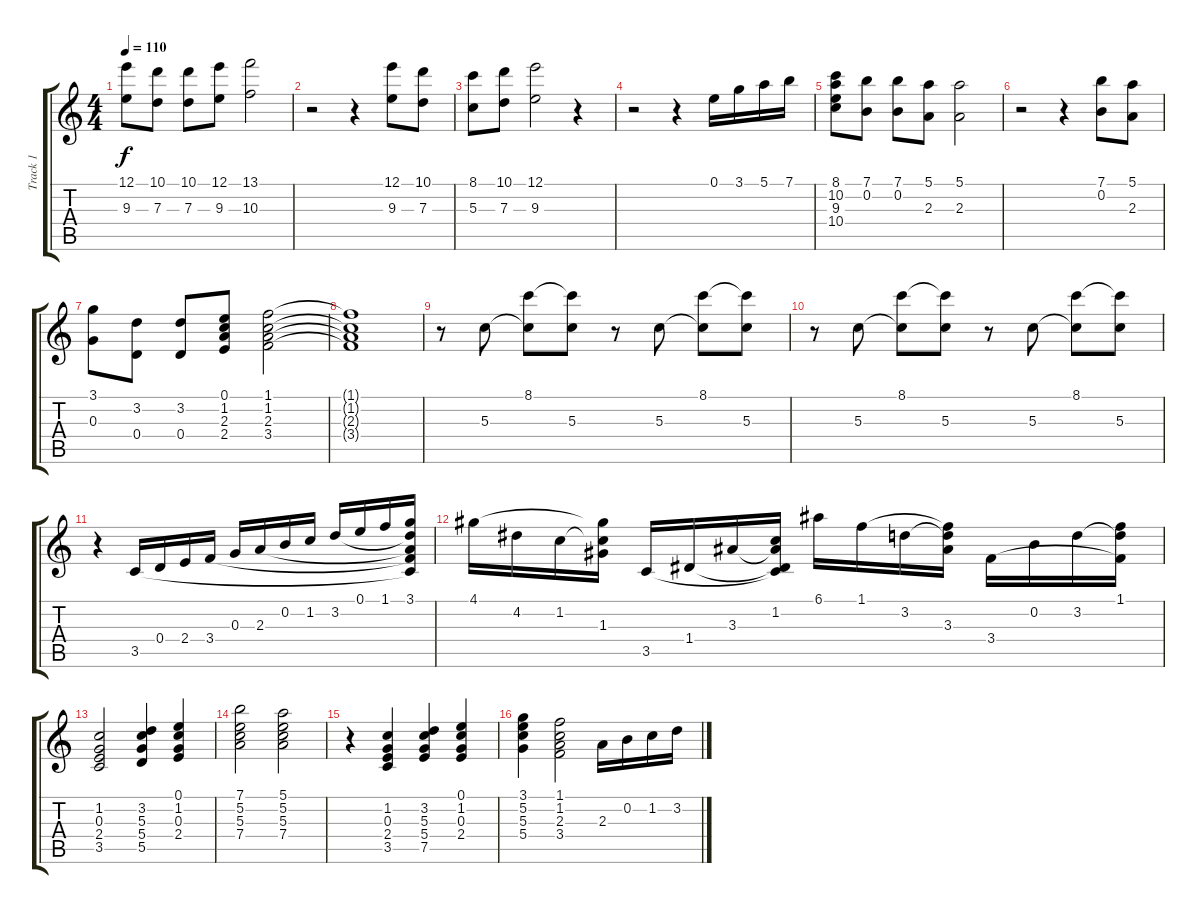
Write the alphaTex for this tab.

\track ("Track 1" "Track 1") {instrument acousticguitarsteel}
\staff {score tabs}
\tuning (E4 B3 G3 D3 A2 E2) {hide}
\ts (4 4)
\tempo 110
\clef g2
\ks c
(12.1 9.3).8{dy f} (10.1 7.3).8 (10.1 7.3).8 (12.1 9.3).8 (13.1 10.3).2 |
r.2 r.4 (12.1 9.3).8 (10.1 7.3).8 |
(8.1 5.3).8 (10.1 7.3).8 (12.1 9.3).2 r.4 |
r.2 r.4 0.1.16 3.1.16 5.1.16 7.1.16 |
(8.1 10.2 9.3 10.4).8 (7.1 0.2).8 (7.1 0.2).8 (5.1 2.3).8 (5.1 2.3).2 |
r.2 r.4 (7.1 0.2).8 (5.1 2.3).8 |
(3.1 0.3).8 (3.2 0.4).8 (3.2 0.4).8 (0.1 1.2 2.3 2.4).8 (1.1 1.2 2.3 3.4).2 |
(1.1{t} 1.2{t} 2.3{t} 3.4{t}).1 |
r.8 5.3.8 (8.1 5.3{t}).8 (8.1{t} 5.3).8 r.8 5.3.8 (8.1 5.3{t}).8 (8.1{t} 5.3).8 |
r.8 5.3.8 (8.1 5.3{t}).8 (8.1{t} 5.3).8 r.8 5.3.8 (8.1 5.3{t}).8 (8.1{t} 5.3).8 |
r.4 3.5.16 0.4.16 2.4.16 3.4.16 0.3.16 2.3.16 0.2.16 1.2.16 3.2.16 0.1.16 1.1.16 (3.1 3.2{t} 2.3{t} 3.4{t} 3.5{t}).16 |
4.1.16 4.2.16 1.2.16 (4.1{t} 1.2{t} 1.3).16 3.5.16 1.4.16 3.3.16 (1.2 3.3{t} 1.4{t} 3.5{t}).16 6.1.16 1.1.16 3.2.16 (1.1{t} 3.2{t} 3.3).16 3.4.16 0.2.16 3.2.16 (1.1 3.2{t} 3.4{t}).16 |
(1.2 0.3 2.4 3.5).2 (3.2 5.3 5.4 5.5).4 (0.1 1.2 0.3 2.4).4 |
(7.1 5.2 5.3 7.4).2 (5.1 5.2 5.3 7.4).2 |
r.4 (1.2 0.3 2.4 3.5).4 (3.2 5.3 5.4 7.5).4 (0.1 1.2 0.3 2.4).4 |
(3.1 5.2 5.3 5.4).4 (1.1 1.2 2.3 3.4).2 2.3.16 0.2.16 1.2.16 3.2.16
